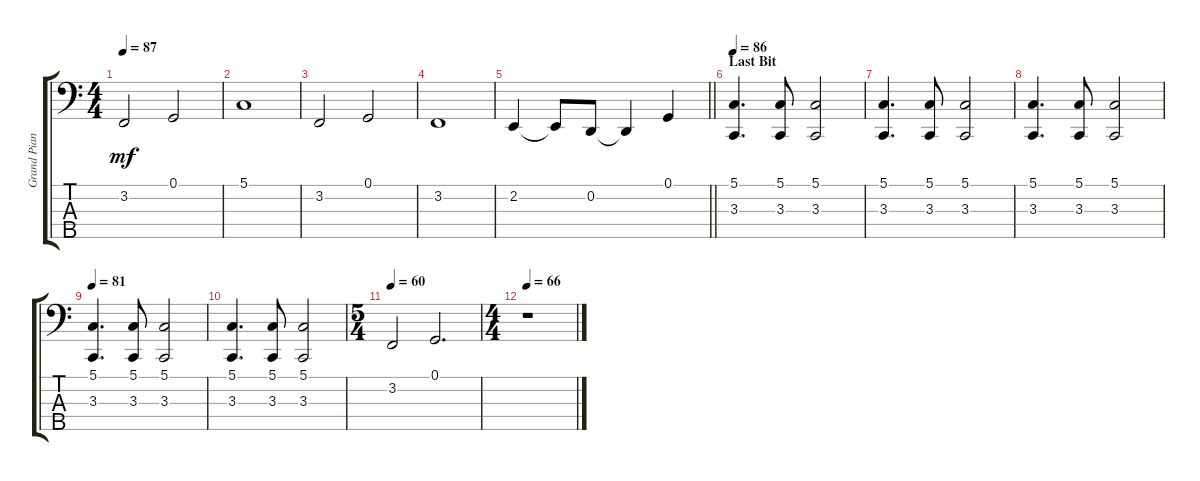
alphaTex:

\track ("Grand Piano (Staff 2)" "Grand Pian") {instrument acousticgrandpiano}
\staff {score tabs}
\tuning (G2 D2 A1 E1 B0) {hide}
\ts (4 4)
\tempo 87
\clef f4
\ks c
3.2.2{dy mf} 0.1.2 |
5.1.1 |
3.2.2 0.1.2 |
3.2.1 |
\barLineRight lightlight
2.2.4 2.2{t}.8 0.2.8 0.2{t}.4 0.1.4 |
\section ("" "Last Bit")
\tempo 86
(5.1 3.3).4{d} (5.1 3.3).8 (5.1 3.3).2 |
(5.1 3.3).4{d} (5.1 3.3).8 (5.1 3.3).2 |
(5.1 3.3).4{d} (5.1 3.3).8 (5.1 3.3).2 |
\tempo 81
(5.1 3.3).4{d} (5.1 3.3).8 (5.1 3.3).2 |
(5.1 3.3).4{d} (5.1 3.3).8 (5.1 3.3).2 |
\ts (5 4)
\tempo 60
3.2.2 0.1.2{d} |
\ts (4 4)
\tempo 66
r.1
